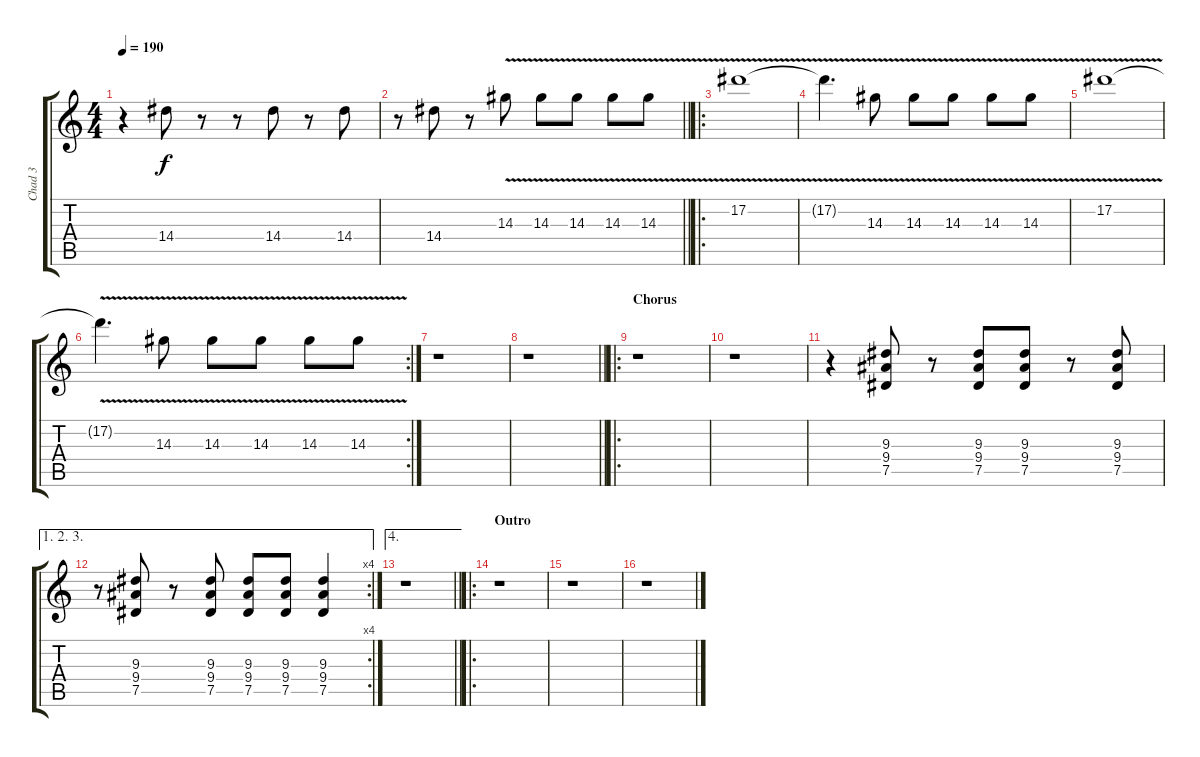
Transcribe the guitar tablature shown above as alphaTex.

\track ("Chad 3" "Chad 3") {instrument distortionguitar}
\staff {score tabs}
\tuning (Eb4 Bb3 Gb3 Db3 Ab2 Eb2) {hide}
\ts (4 4)
\tempo 190
\clef g2
\ks c
r.4{dy f instrument electricguitarjazz} 14.4.8 r.8 r.8 14.4.8 r.8 14.4.8 |
\barLineRight lightlight
r.8 14.4.8 r.8 14.3{v}.8{instrument distortionguitar} 14.3{v}.8 14.3{v}.8 14.3{v}.8 14.3{v}.8 |
\ro
17.2{v}.1 |
17.2{t}.4{d} 14.3{v}.8 14.3{v}.8 14.3{v}.8 14.3{v}.8 14.3{v}.8 |
17.2{v}.1 |
\rc 2
17.2{t}.4{d} 14.3{v}.8 14.3{v}.8 14.3{v}.8 14.3{v}.8 14.3{v}.8 |
r.1 |
\barLineRight lightlight
r.1 |
\ro
\section ("" "Chorus")
r.1 |
r.1 |
r.4 (9.3 9.4 7.5).8 r.8 (9.3 9.4 7.5).8 (9.3 9.4 7.5).8 r.8 (9.3 9.4 7.5).8 |
\ae (1 2 3)
\rc 4
r.8 (9.3 9.4 7.5).8 r.8 (9.3 9.4 7.5).8 (9.3 9.4 7.5).8 (9.3 9.4 7.5).8 (9.3 9.4 7.5).4 |
\ae 4
\barLineRight lightlight
r.1 |
\ro
\section ("" "Outro")
r.1 |
r.1 |
r.1
